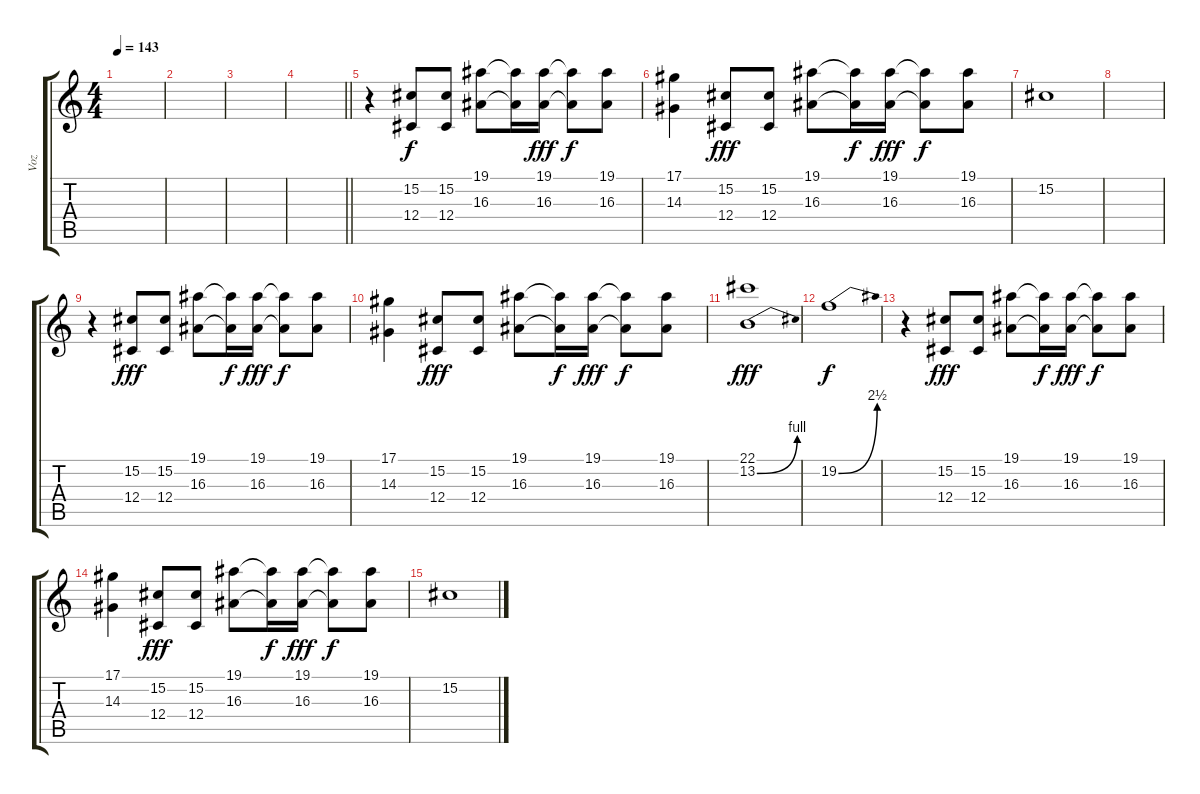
\track ("Voz" "Voz") {instrument baritonesax}
\staff {score tabs}
\tuning (Eb4 Bb3 Gb3 Db3 Ab2 Eb2) {hide}
\ts (4 4)
\tempo 143
\clef g2
\ks c
|
|
|
\barLineRight lightlight
|
r.4{instrument altosax} (15.2 12.4).8 (15.2 12.4).8 (19.1 16.3).8 (19.1{t} 16.3{t}).16{dy f} (19.1 16.3).16{dy fff} (19.1{t} 16.3{t}).8{dy f} (19.1 16.3).8 |
(17.1 14.3).4 (15.2 12.4).8{dy fff} (15.2 12.4).8 (19.1 16.3).8 (19.1{t} 16.3{t}).16{dy f} (19.1 16.3).16{dy fff} (19.1{t} 16.3{t}).8{dy f} (19.1 16.3).8 |
15.2.1 |
|
r.4{instrument altosax} (15.2 12.4).8{dy fff} (15.2 12.4).8 (19.1 16.3).8 (19.1{t} 16.3{t}).16{dy f} (19.1 16.3).16{dy fff} (19.1{t} 16.3{t}).8{dy f} (19.1 16.3).8 |
(17.1 14.3).4 (15.2 12.4).8{dy fff} (15.2 12.4).8 (19.1 16.3).8 (19.1{t} 16.3{t}).16{dy f} (19.1 16.3).16{dy fff} (19.1{t} 16.3{t}).8{dy f} (19.1 16.3).8 |
(22.1 13.2{be (bend 0 0 60 4)}).1{dy fff} |
19.2{be (bend 0 0 60 10)}.1{dy f} |
r.4{instrument altosax} (15.2 12.4).8{dy fff} (15.2 12.4).8 (19.1 16.3).8 (19.1{t} 16.3{t}).16{dy f} (19.1 16.3).16{dy fff} (19.1{t} 16.3{t}).8{dy f} (19.1 16.3).8 |
(17.1 14.3).4 (15.2 12.4).8{dy fff} (15.2 12.4).8 (19.1 16.3).8 (19.1{t} 16.3{t}).16{dy f} (19.1 16.3).16{dy fff} (19.1{t} 16.3{t}).8{dy f} (19.1 16.3).8 |
15.2.1
